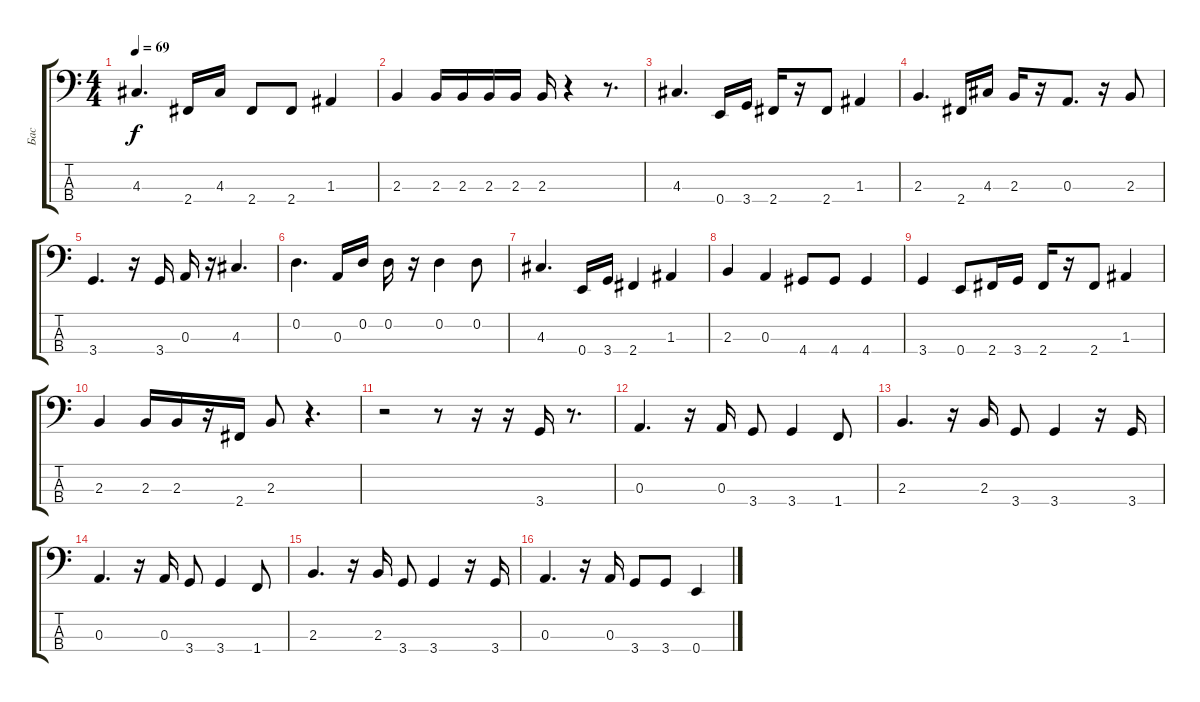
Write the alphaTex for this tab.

\track ("Бас" "Бас") {instrument fretlessbass}
\staff {score tabs}
\tuning (G2 D2 A1 E1) {hide}
\ts (4 4)
\tempo 69
\clef f4
\ks c
4.3.4{d dy f} 2.4.16 4.3.16 2.4.8 2.4.8 1.3.4 |
2.3.4 2.3.16 2.3.16 2.3.16 2.3.16 2.3.16 r.4 r.8{d} |
4.3.4{d} 0.4.16 3.4.16 2.4.16 r.16 2.4.8 1.3.4 |
2.3.4{d} 2.4.16 4.3.16 2.3.16 r.16 0.3.8{d} r.16 2.3.8 |
3.4.4{d} r.16 3.4.16 0.3.16 r.16 4.3.4{d} |
0.2.4{d} 0.3.16 0.2.16 0.2.16 r.16 0.2.4 0.2.8 |
4.3.4{d} 0.4.16 3.4.16 2.4.4 1.3.4 |
2.3.4 0.3.4 4.4.8 4.4.8 4.4.4 |
3.4.4 0.4.8 2.4.16 3.4.16 2.4.16 r.16 2.4.8 1.3.4 |
2.3.4 2.3.16 2.3.16 r.16 2.4.16 2.3.8 r.4{d} |
r.2 r.8 r.16 r.16 3.4.16 r.8{d} |
0.3.4{d} r.16 0.3.16 3.4.8 3.4.4 1.4.8 |
2.3.4{d} r.16 2.3.16 3.4.8 3.4.4 r.16 3.4.16 |
0.3.4{d} r.16 0.3.16 3.4.8 3.4.4 1.4.8 |
2.3.4{d} r.16 2.3.16 3.4.8 3.4.4 r.16 3.4.16 |
0.3.4{d} r.16 0.3.16 3.4.8 3.4.8 0.4.4
